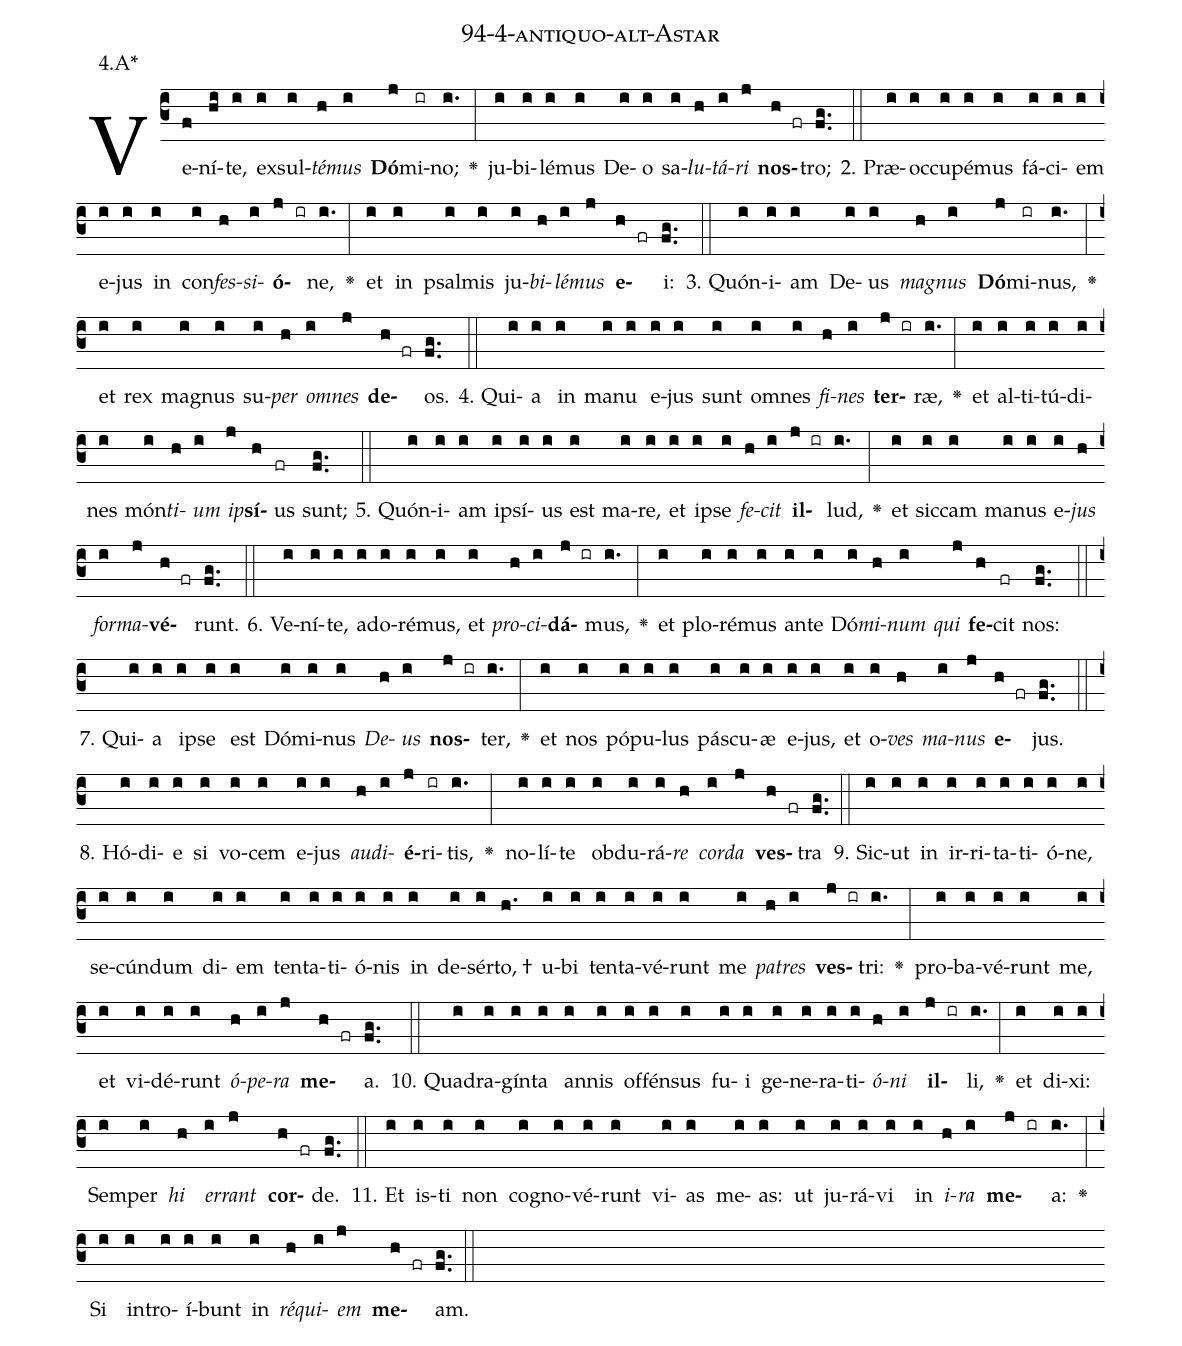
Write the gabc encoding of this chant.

name: 94-4-antiquo-alt-Astar;
annotation: 4.A*;
%%
(c3)Ve(f)ní(hi)te,(i) ex(i)sul(i)<i>té</i>(h)<i>mus</i>(i) <b>Dó</b>(j)mi(ir)no;(i.) <v>\greheightstar</v>(:) ju(i)bi(i)lé(i)mus(i) De(i)o(i) sa(i)<i>lu</i>(h)<i>tá</i>(i)<i>ri</i>(j) <b>nos</b>(h fr)tro;(fg..) (::)
2. Præ(i)oc(i)cu(i)pé(i)mus(i) fá(i)ci(i)em(i) e(i)jus(i) in(i) con(i)<i>fes</i>(h)<i>si</i>(i)<b>ó</b>(j ir)ne,(i.) <v>\greheightstar</v>(:) et(i) in(i) psal(i)mis(i) ju(i)<i>bi</i>(h)<i>lé</i>(i)<i>mus</i>(j) <b>e</b>(h fr)i:(fg..) (::)
3. Quón(i)i(i)am(i) De(i)us(i) <i>ma</i>(h)<i>gnus</i>(i) <b>Dó</b>(j)mi(ir)nus,(i.) <v>\greheightstar</v>(:) et(i) rex(i) ma(i)gnus(i) su(i)<i>per</i>(h) <i>om</i>(i)<i>nes</i>(j) <b>de</b>(h fr)os.(fg..) (::)
4. Qui(i)a(i) in(i) ma(i)nu(i) e(i)jus(i) sunt(i) om(i)nes(i) <i>fi</i>(h)<i>nes</i>(i) <b>ter</b>(j ir)ræ,(i.) <v>\greheightstar</v>(:) et(i) al(i)ti(i)tú(i)di(i)nes(i) món(i)<i>ti</i>(h)<i>um</i>(i) <i>ip</i>(j)<b>sí</b>(h)us(fr) sunt;(fg..) (::)
5. Quón(i)i(i)am(i) ip(i)sí(i)us(i) est(i) ma(i)re,(i) et(i) ip(i)se(i) <i>fe</i>(h)<i>cit</i>(i) <b>il</b>(j ir)lud,(i.) <v>\greheightstar</v>(:) et(i) sic(i)cam(i) ma(i)nus(i) e(i)<i>jus</i>(h) <i>for</i>(i)<i>ma</i>(j)<b>vé</b>(h fr)runt.(fg..) (::)
6. Ve(i)ní(i)te,(i) ad(i)o(i)ré(i)mus,(i) et(i) <i>pro</i>(h)<i>ci</i>(i)<b>dá</b>(j ir)mus,(i.) <v>\greheightstar</v>(:) et(i) plo(i)ré(i)mus(i) an(i)te(i) Dó(i)<i>mi</i>(h)<i>num</i>(i) <i>qui</i>(j) <b>fe</b>(h)cit(fr) nos:(fg..) (::)
7. Qui(i)a(i) ip(i)se(i) est(i) Dó(i)mi(i)nus(i) <i>De</i>(h)<i>us</i>(i) <b>nos</b>(j ir)ter,(i.) <v>\greheightstar</v>(:) et(i) nos(i) pó(i)pu(i)lus(i) pás(i)cu(i)æ(i) e(i)jus,(i) et(i) o(i)<i>ves</i>(h) <i>ma</i>(i)<i>nus</i>(j) <b>e</b>(h fr)jus.(fg..) (::)
8. Hó(i)di(i)e(i) si(i) vo(i)cem(i) e(i)jus(i) <i>au</i>(h)<i>di</i>(i)<b>é</b>(j)ri(ir)tis,(i.) <v>\greheightstar</v>(:) no(i)lí(i)te(i) ob(i)du(i)rá(i)<i>re</i>(h) <i>cor</i>(i)<i>da</i>(j) <b>ves</b>(h fr)tra(fg..) (::)
9. Sic(i)ut(i) in(i) ir(i)ri(i)ta(i)ti(i)ó(i)ne,(i) se(i)cún(i)dum(i) di(i)em(i) ten(i)ta(i)ti(i)ó(i)nis(i) in(i) de(i)sér(i)to, †(h.) u(i)bi(i) ten(i)ta(i)vé(i)runt(i) me(i) <i>pa</i>(h)<i>tres</i>(i) <b>ves</b>(j ir)tri:(i.) <v>\greheightstar</v>(:) pro(i)ba(i)vé(i)runt(i) me,(i) et(i) vi(i)dé(i)runt(i) <i>ó</i>(h)<i>pe</i>(i)<i>ra</i>(j) <b>me</b>(h fr)a.(fg..) (::)
10. Qua(i)dra(i)gín(i)ta(i) an(i)nis(i) of(i)fén(i)sus(i) fu(i)i(i) ge(i)ne(i)ra(i)ti(i)<i>ó</i>(h)<i>ni</i>(i) <b>il</b>(j ir)li,(i.) <v>\greheightstar</v>(:) et(i) di(i)xi:(i) Sem(i)per(i) <i>hi</i>(h) <i>er</i>(i)<i>rant</i>(j) <b>cor</b>(h fr)de.(fg..) (::)
11. Et(i) is(i)ti(i) non(i) co(i)gno(i)vé(i)runt(i) vi(i)as(i) me(i)as:(i) ut(i) ju(i)rá(i)vi(i) in(i) <i>i</i>(h)<i>ra</i>(i) <b>me</b>(j ir)a:(i.) <v>\greheightstar</v>(:) Si(i) in(i)tro(i)í(i)bunt(i) in(i) <i>ré</i>(h)<i>qui</i>(i)<i>em</i>(j) <b>me</b>(h fr)am.(fg..) (::)
